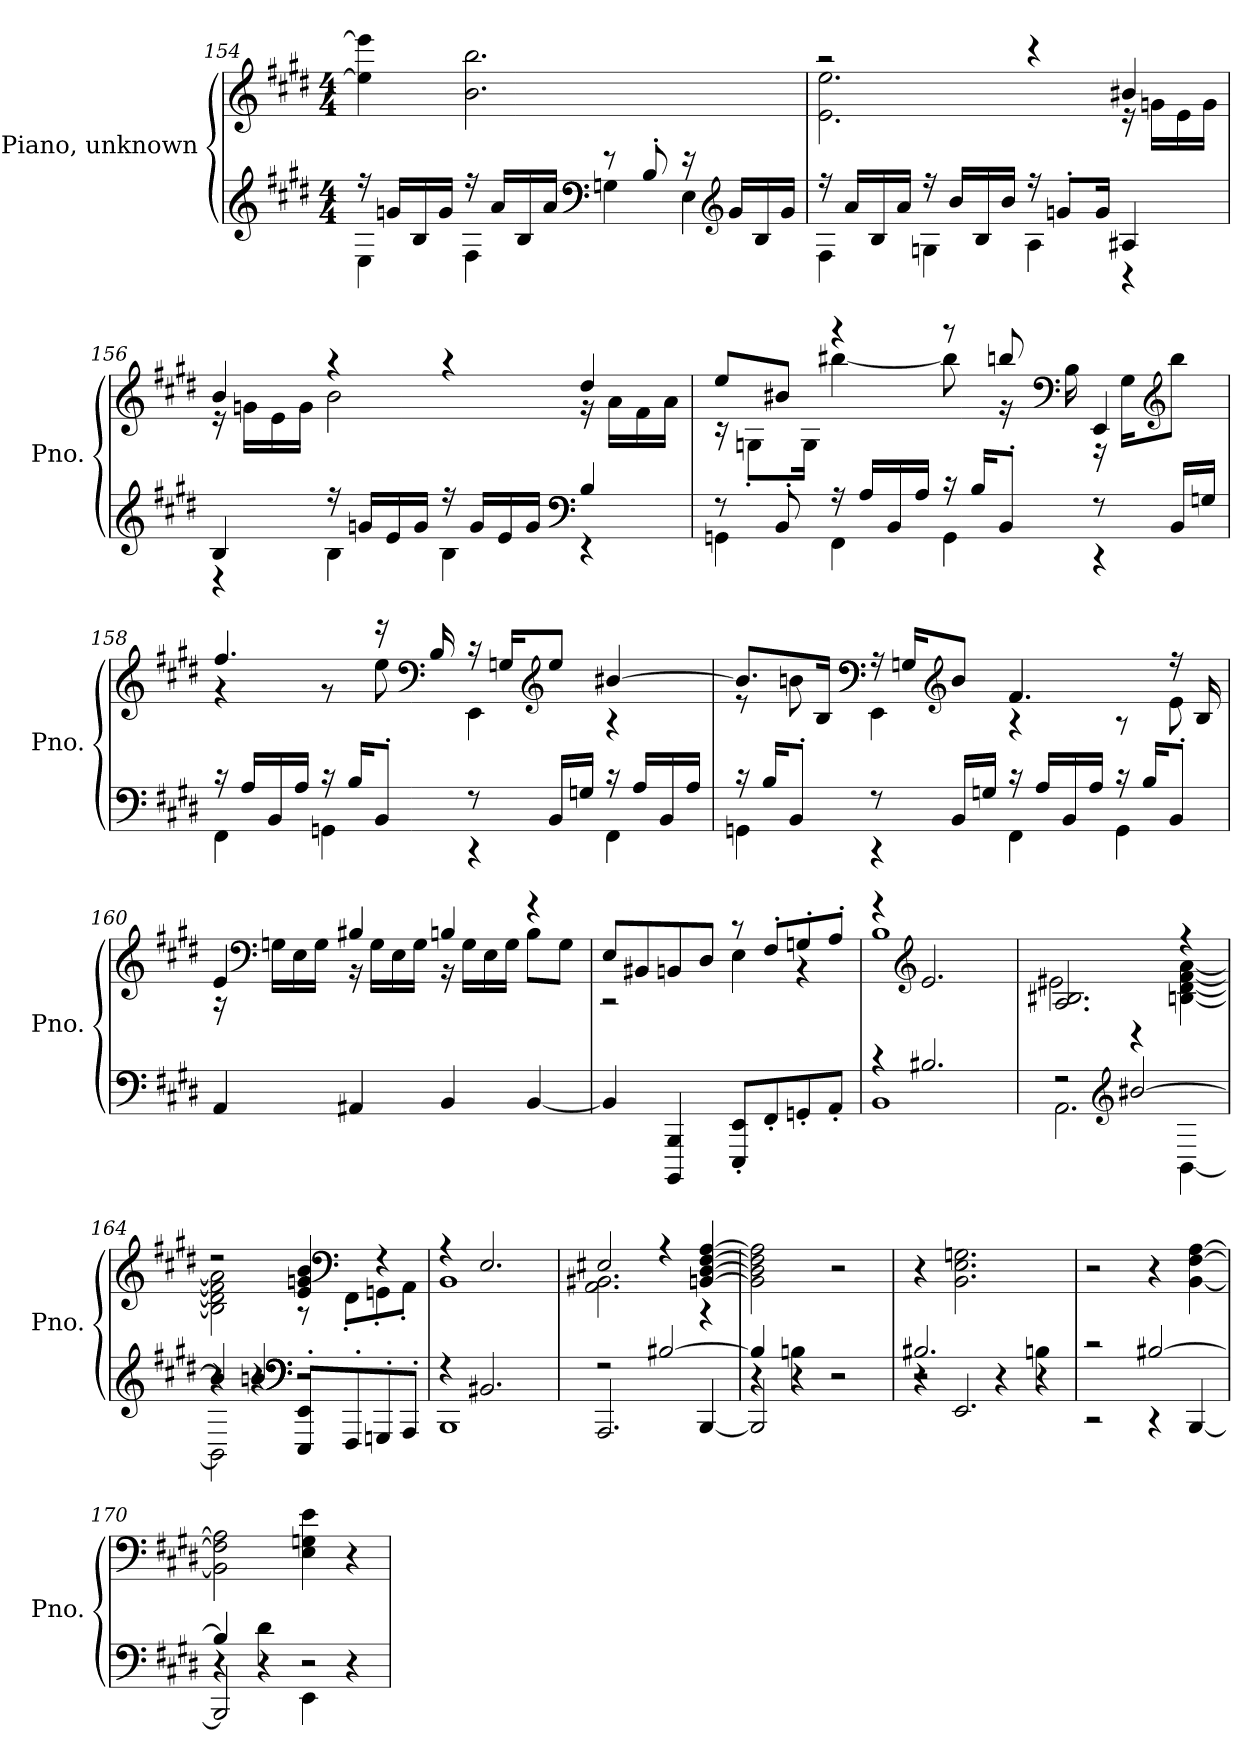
**kern	**kern
*part1	*part1
*staff2	*staff1
*I"Piano, unknown	*
*I'Pno.	*
!!LO:LB:g=z
*clefG2	*clefG2
*k[f#c#g#d#]	*k[f#c#g#d#]
*M4/4	*M4/4
=154	=154
*^	*
16r	4E\	4ee\] 4eee\]
16gn/LL	.	.
16B/	.	.
16g/JJ	.	.
16r	4F#\	2.b\ 2.bb\
16a/LL	.	.
16B/	.	.
16a/JJ	.	.
*clefF4	*	*
8r	4Gn\	.
8B'/	.	.
16r	4E\	.
*clefG2	*	*
16g/LL	.	.
16B/	.	.
16g/JJ	.	.
=155	=155	=155
*	*	*^
16r	4F#\	2r	2.e\ 2.ee\
16a/LL	.	.	.
16B/	.	.	.
16a/JJ	.	.	.
16r	4Gn\	.	.
16b/LL	.	.	.
16B/	.	.	.
16b/JJ	.	.	.
16r	4A\	4r	.
8gn'/L	.	.	.
16g/Jk	.	.	.
4A#X/	4r	4b#X/	16r
.	.	.	16gn\LL
.	.	.	16e\
.	.	.	16g\JJ
!!LO:PB:g=z	!!
=156	=156	=156	=156
4B/	4r	4b/	16r
.	.	.	16gn\LL
.	.	.	16e\
.	.	.	16g\JJ
16r	4B\	4r	2b\
16gn/LL	.	.	.
16e/	.	.	.
16g/JJ	.	.	.
16r	4B\	4r	.
16g/LL	.	.	.
16e/	.	.	.
16g/JJ	.	.	.
*clefF4	*	*	*
4B/	4r	4dd#/	16r
.	.	.	16a\LL
.	.	.	16f#\
.	.	.	16a\JJ
=157	=157	=157	=157
8r	4GGn\	8ee/L	16r
.	.	.	8Gn'\L
8BB'/	.	8b#X/J	.
.	.	.	16G\Jk
16r	4FF#\	4r	[4bb#X\
16A/LL	.	.	.
16BB/	.	.	.
16A/JJ	.	.	.
16r	4GG\	8r	8bb#\]
16B/KL	.	.	.
8BB'/J	.	8bbn/	16r
*	*	*clefF4	*
.	.	.	16B\
8r	4r	4EE/	16r
.	.	.	16G\KL
*	*	*clefG2	*
16BB/LL	.	.	8bb\J
16Gn/JJ	.	.	.
!!LO:LB:g=z	!!
=158	=158	=158	=158
16r	4FF#\	4.ff#/	4r
16A/LL	.	.	.
16BB/	.	.	.
16A/JJ	.	.	.
16r	4GGn\	.	8r
16B/KL	.	.	.
8BB'/J	.	16r	8ee\
*	*	*clefF4	*
.	.	16B/	.
8r	4r	16r	4EE\
.	.	16Gn/KL	.
*	*	*clefG2	*
16BB/LL	.	8ee/J	.
16Gn/JJ	.	.	.
16r	4FF#\	[4b#X/	4r
16A/LL	.	.	.
16BB/	.	.	.
16A/JJ	.	.	.
=159	=159	=159	=159
16r	4GGn\	8.b#/L]	8r
16B/KL	.	.	.
8BB'/J	.	.	8bn\
.	.	16B/Jk	.
*	*	*clefF4	*
8r	4r	16r	4EE\
.	.	16Gn/KL	.
*	*	*clefG2	*
16BB/LL	.	8b/J	.
16Gn/JJ	.	.	.
16r	4FF#\	4.f#/	4r
16A/LL	.	.	.
16BB/	.	.	.
16A/JJ	.	.	.
16r	4GG\	.	8r
16B/KL	.	.	.
8BB'/J	.	16r	8e\
.	.	16B/	.
*v	*v	*	*
!!LO:LB:g=z	!!
=160	=160	=160
4AA/	4e/	16r
*	*clefF4	*
.	.	16Gn\LL
.	.	16E\
.	.	16G\JJ
4AA#X/	4B#X/	16r
.	.	16G\LL
.	.	16E\
.	.	16G\JJ
4BB/	4Bn/	16r
.	.	16G\LL
.	.	16E\
.	.	16G\JJ
[4BB/	4r	8B\L
.	.	8G\J
=161	=161	=161
4BB/]	8E/L	2r
.	8BB#X/	.
4BBBB/ 4BBB/	8BBn/	.
.	8D#/J	.
8EEE/' 8EE/'L	8r	4E\
8FF#'/	8F#'/L	.
8GGn'/	8Gn'/	4r
8AA'/J	8A'/J	.
=162	=162	=162
*^	*	*
4r	1BB	4r	1B
*	*	*clefG2	*
2.B#X/	.	2.e/	.
=163	=163	=163	=163
2r	2.AA\	2.A/ 2.B#X/	2e#X\
*clefG2	*	*	*
[2b#X/	.	.	4r
.	[4BB\	4r	[4Bn\ [4d#\ [4f#\ [4a\
!!LO:LB:g=z	!!
=164	=164	=164	=164
*	*^	*	*
4b#/]	2BB\]	4r	2r	2B\] 2d#\] 2f#\] 2a\]
4r	.	4bn/	.	.
*clefF4	*	*	*	*
2r	2r	8EEE/' 8EE/'L	4e/ 4gn/ 4b/	8r
*	*	*	*clefF4	*
.	.	8FFF#'/	.	8FF#'\L
.	.	8GGGn'/	4r	8GGn'\
.	.	8AAA'/J	.	8AA'\J
*	*v	*v	*	*
=165	=165	=165	=165
4r	1BBB	4r	1BB
2.BB#X/	.	2.E/	.
=166	=166	=166	=166
2r	2.AAA/	2E#X/	2.AA\ 2.BB#X\
[2B#X/	.	4r	.
.	[4BBB/	[4BBn/ [4D#/ [4F#/ [4A/	4r
*	*	*v	*v
=167	=167	=167
*	*^	*
4B#/]	4r	2BBB/]	2BB\] 2D#\] 2F#\] 2A\]
4r	4Bn\	.	.
2r	2r	2r	2r
=168	=168	=168	=168
2.B#X/	2r	4r	4r
.	.	2.EE/	2.BB\ 2.E\ 2.Gn\
.	4r	.	.
4r	4Bn\	.	.
*	*v	*v	*
=169	=169	=169
2r	2r	2r
[2B#X/	4r	4r
.	[4BBB/	[4BB\ [4F#\ [4A\
!!LO:LB:g=z
=170	=170	=170
*	*^	*
4B#/]	4r	2BBB/]	2BB\] 2F#\] 2A\]
4r	4d#\	.	.
2r	4EE\	2r	4E\ 4Gn\ 4e\
.	4r	.	4r
*v	*v	*v	*
=	=
*-	*-
